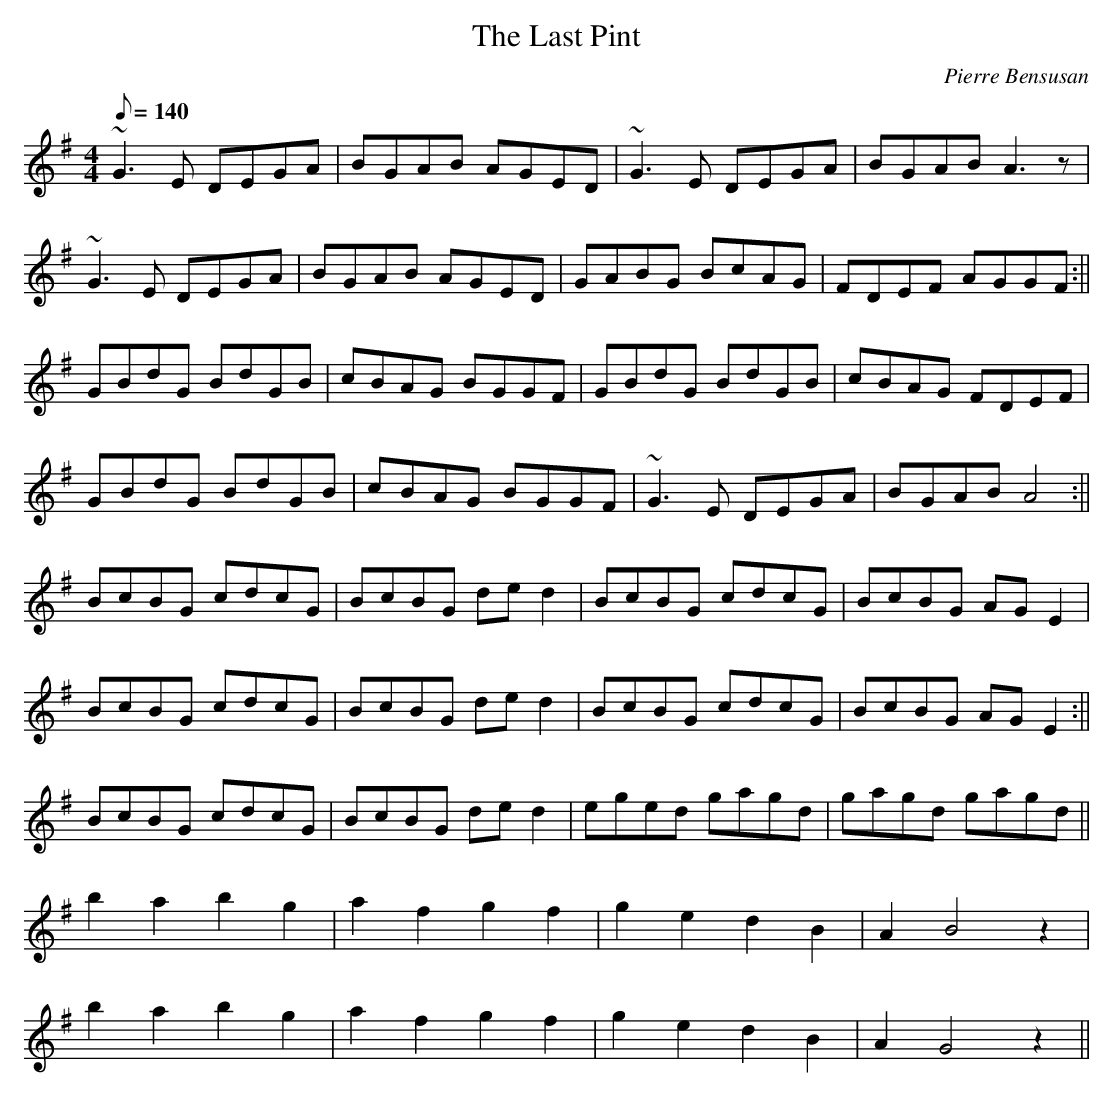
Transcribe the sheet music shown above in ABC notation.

X:1
T:Last Pint, The
C:Pierre Bensusan
M:4/4
L:1/8
Q:140
K:G
~G3E DEGA|BGAB AGED|~G3E DEGA|BGAB A3z|
~G3E DEGA|BGAB AGED|GABG BcAG|FDEF AGGF:||
GBdG BdGB|cBAG BGGF|GBdG BdGB|cBAG FDEF|
GBdG BdGB|cBAG BGGF|~G3E DEGA|BGAB A4:||
BcBG cdcG|BcBG ded2|BcBG cdcG|BcBG AGE2|
BcBG cdcG|BcBG ded2|BcBG cdcG|BcBG AGE2:||
BcBG cdcG|BcBG ded2|eged gagd|gagd gagd||
b2a2 b2g2|a2f2 g2f2|g2e2 d2B2|A2B4z2|
b2a2 b2g2|a2f2 g2f2|g2e2 d2B2|A2G4z2||
